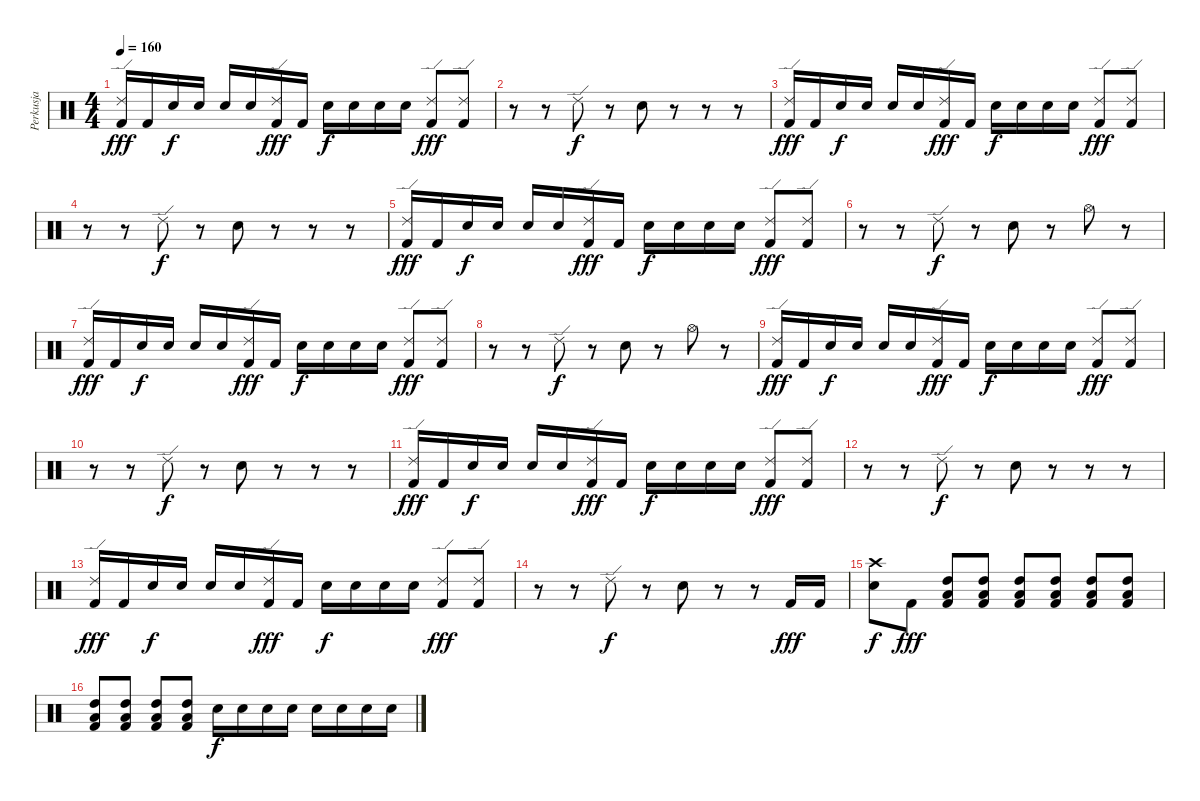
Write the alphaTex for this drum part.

\track ("Perkusja" "Perkusja") {instrument percussion}
\staff {score}
\articulation defaults
\ts (4 4)
\tempo 160
\clef neutral
\ks c
("Ride (edge) 2" "Kick (hit) 2").16{dy fff} "Kick (hit) 2".16 "Electric Snare (hit)".16{dy f} "Electric Snare (hit)".16 "Electric Snare (hit)".16 "Electric Snare (hit)".16 ("Ride (edge) 2" "Kick (hit) 2").16{dy fff} "Kick (hit) 2".16 "Electric Snare (hit)".16{dy f} "Electric Snare (hit)".16 "Electric Snare (hit)".16 "Electric Snare (hit)".16 ("Ride (edge) 2" "Kick (hit) 2").8{dy fff} ("Ride (edge) 2" "Kick (hit) 2").8 |
r.8 r.8 "Ride (edge) 2".8{dy f} r.8 "Electric Snare (hit)".8 r.8 r.8 r.8 |
("Ride (edge) 2" "Kick (hit) 2").16{dy fff} "Kick (hit) 2".16 "Electric Snare (hit)".16{dy f} "Electric Snare (hit)".16 "Electric Snare (hit)".16 "Electric Snare (hit)".16 ("Ride (edge) 2" "Kick (hit) 2").16{dy fff} "Kick (hit) 2".16 "Electric Snare (hit)".16{dy f} "Electric Snare (hit)".16 "Electric Snare (hit)".16 "Electric Snare (hit)".16 ("Ride (edge) 2" "Kick (hit) 2").8{dy fff} ("Ride (edge) 2" "Kick (hit) 2").8 |
r.8 r.8 "Ride (edge) 2".8{dy f} r.8 "Electric Snare (hit)".8 r.8 r.8 r.8 |
("Ride (edge) 2" "Kick (hit) 2").16{dy fff} "Kick (hit) 2".16 "Electric Snare (hit)".16{dy f} "Electric Snare (hit)".16 "Electric Snare (hit)".16 "Electric Snare (hit)".16 ("Ride (edge) 2" "Kick (hit) 2").16{dy fff} "Kick (hit) 2".16 "Electric Snare (hit)".16{dy f} "Electric Snare (hit)".16 "Electric Snare (hit)".16 "Electric Snare (hit)".16 ("Ride (edge) 2" "Kick (hit) 2").8{dy fff} ("Ride (edge) 2" "Kick (hit) 2").8 |
r.8 r.8 "Ride (edge) 2".8{dy f} r.8 "Electric Snare (hit)".8 r.8 "Hi-Hat (open)".8 r.8 |
("Ride (edge) 2" "Kick (hit) 2").16{dy fff} "Kick (hit) 2".16 "Electric Snare (hit)".16{dy f} "Electric Snare (hit)".16 "Electric Snare (hit)".16 "Electric Snare (hit)".16 ("Ride (edge) 2" "Kick (hit) 2").16{dy fff} "Kick (hit) 2".16 "Electric Snare (hit)".16{dy f} "Electric Snare (hit)".16 "Electric Snare (hit)".16 "Electric Snare (hit)".16 ("Ride (edge) 2" "Kick (hit) 2").8{dy fff} ("Ride (edge) 2" "Kick (hit) 2").8 |
r.8 r.8 "Ride (edge) 2".8{dy f} r.8 "Electric Snare (hit)".8 r.8 "Hi-Hat (open)".8 r.8 |
("Ride (edge) 2" "Kick (hit) 2").16{dy fff} "Kick (hit) 2".16 "Electric Snare (hit)".16{dy f} "Electric Snare (hit)".16 "Electric Snare (hit)".16 "Electric Snare (hit)".16 ("Ride (edge) 2" "Kick (hit) 2").16{dy fff} "Kick (hit) 2".16 "Electric Snare (hit)".16{dy f} "Electric Snare (hit)".16 "Electric Snare (hit)".16 "Electric Snare (hit)".16 ("Ride (edge) 2" "Kick (hit) 2").8{dy fff} ("Ride (edge) 2" "Kick (hit) 2").8 |
r.8 r.8 "Ride (edge) 2".8{dy f} r.8 "Electric Snare (hit)".8 r.8 r.8 r.8 |
("Ride (edge) 2" "Kick (hit) 2").16{dy fff} "Kick (hit) 2".16 "Electric Snare (hit)".16{dy f} "Electric Snare (hit)".16 "Electric Snare (hit)".16 "Electric Snare (hit)".16 ("Ride (edge) 2" "Kick (hit) 2").16{dy fff} "Kick (hit) 2".16 "Electric Snare (hit)".16{dy f} "Electric Snare (hit)".16 "Electric Snare (hit)".16 "Electric Snare (hit)".16 ("Ride (edge) 2" "Kick (hit) 2").8{dy fff} ("Ride (edge) 2" "Kick (hit) 2").8 |
r.8 r.8 "Ride (edge) 2".8{dy f} r.8 "Electric Snare (hit)".8 r.8 r.8 r.8 |
("Ride (edge) 2" "Kick (hit) 2").16{dy fff} "Kick (hit) 2".16 "Electric Snare (hit)".16{dy f} "Electric Snare (hit)".16 "Electric Snare (hit)".16 "Electric Snare (hit)".16 ("Ride (edge) 2" "Kick (hit) 2").16{dy fff} "Kick (hit) 2".16 "Electric Snare (hit)".16{dy f} "Electric Snare (hit)".16 "Electric Snare (hit)".16 "Electric Snare (hit)".16 ("Ride (edge) 2" "Kick (hit) 2").8{dy fff} ("Ride (edge) 2" "Kick (hit) 2").8 |
r.8 r.8 "Ride (edge) 2".8{dy f} r.8 "Electric Snare (hit)".8 r.8 r.8 "Kick (hit) 2".16{dy fff} "Kick (hit) 2".16 |
("Crash high (hit)" "Electric Snare (hit)").8{dy f} "Kick (hit) 2".8{dy fff} ("High Tom (hit)" "Low Tom (hit)" "Kick (hit) 2").8 ("High Tom (hit)" "Low Tom (hit)" "Kick (hit) 2").8 ("High Tom (hit)" "Low Tom (hit)" "Kick (hit) 2").8 ("High Tom (hit)" "Low Tom (hit)" "Kick (hit) 2").8 ("High Tom (hit)" "Low Tom (hit)" "Kick (hit) 2").8 ("High Tom (hit)" "Low Tom (hit)" "Kick (hit) 2").8 |
("High Tom (hit)" "Low Tom (hit)" "Kick (hit) 2").8 ("High Tom (hit)" "Low Tom (hit)" "Kick (hit) 2").8 ("High Tom (hit)" "Low Tom (hit)" "Kick (hit) 2").8 ("High Tom (hit)" "Low Tom (hit)" "Kick (hit) 2").8 "Electric Snare (hit)".16{dy f} "Electric Snare (hit)".16 "Electric Snare (hit)".16 "Electric Snare (hit)".16 "Electric Snare (hit)".16 "Electric Snare (hit)".16 "Electric Snare (hit)".16 "Electric Snare (hit)".16
